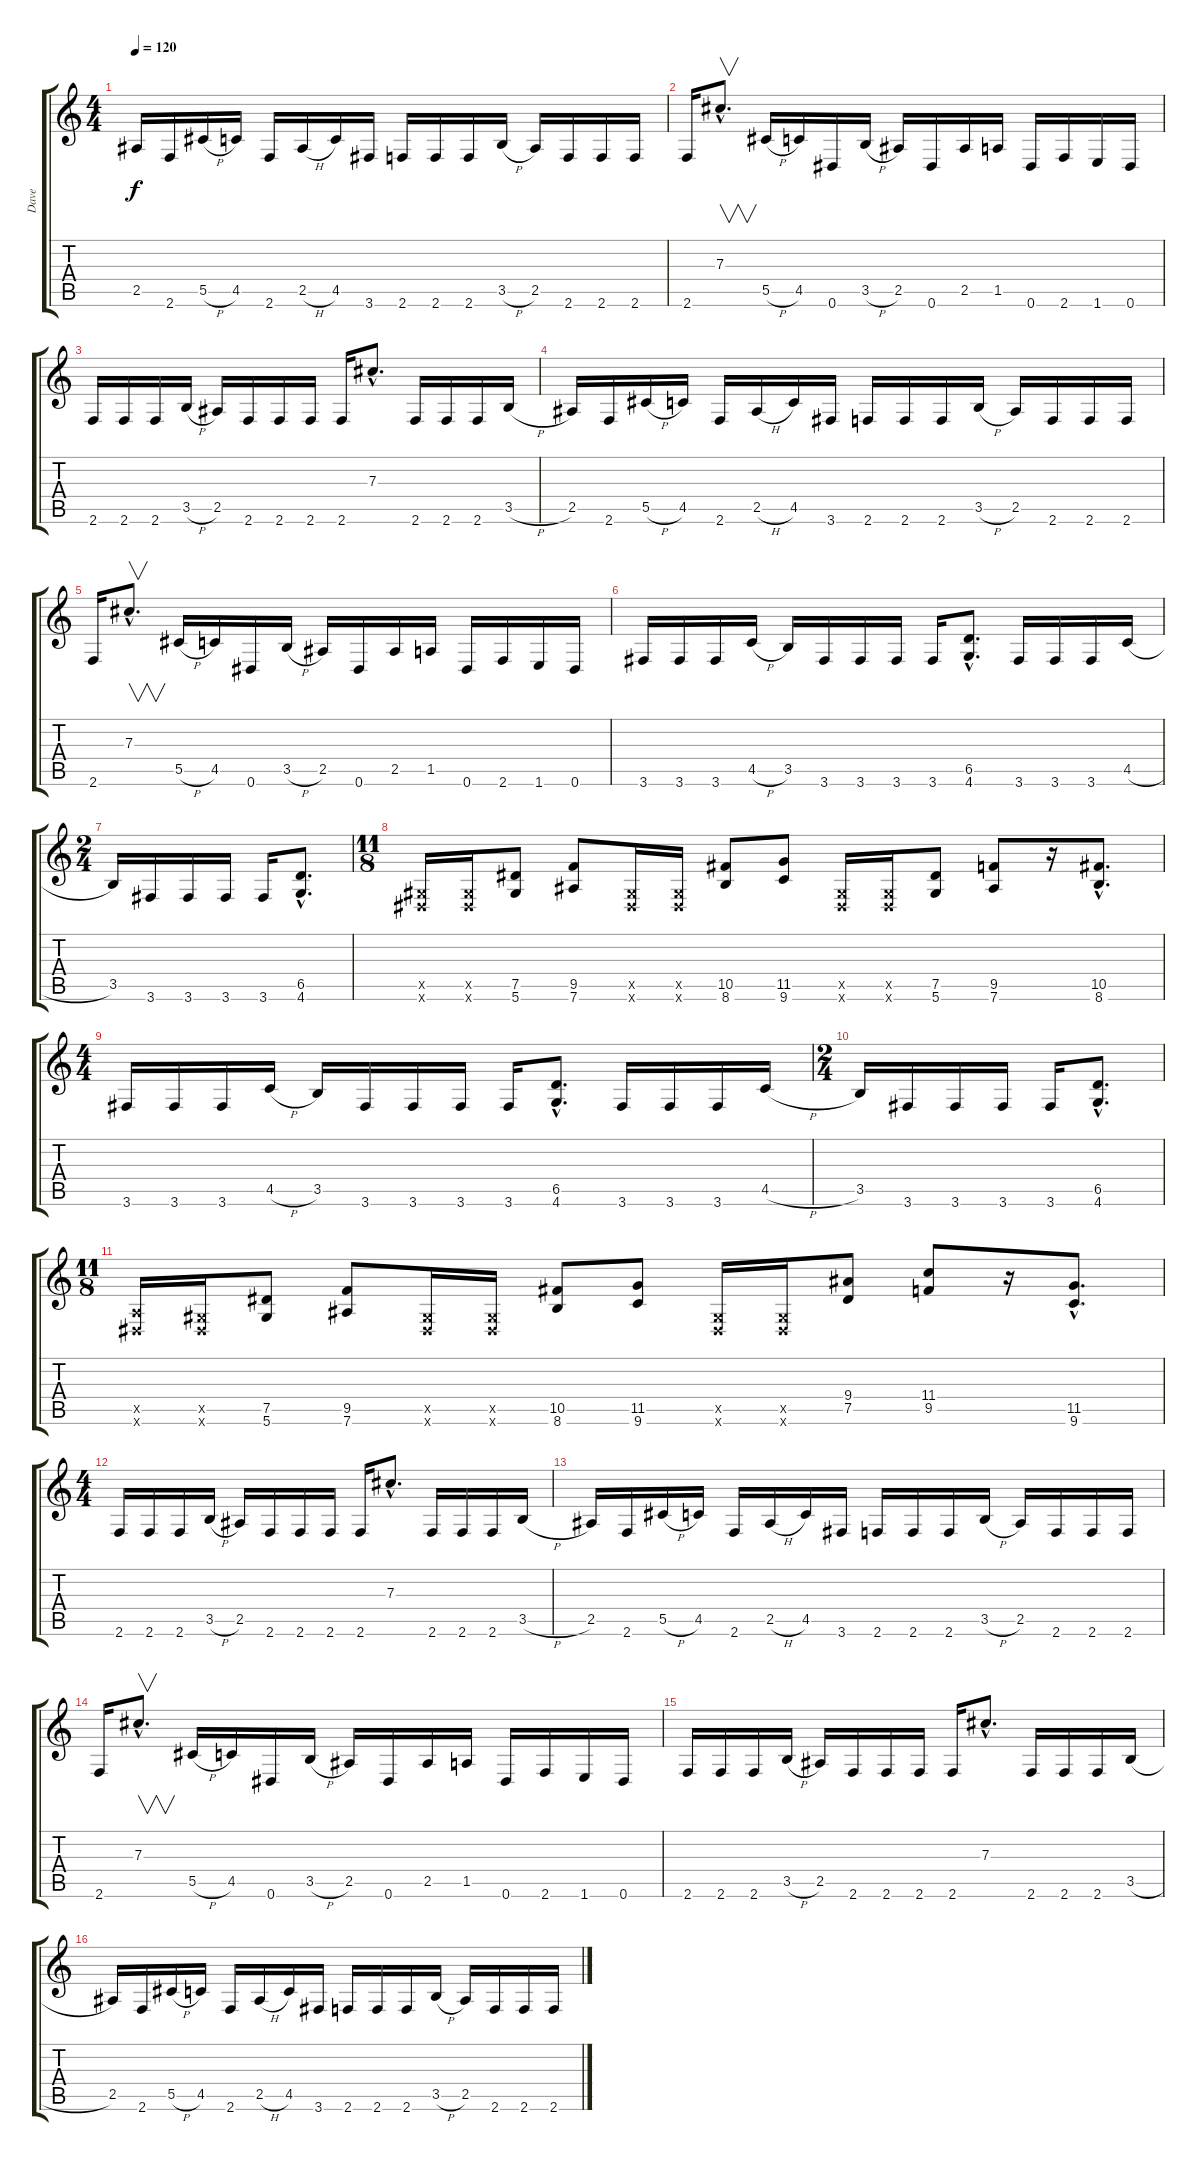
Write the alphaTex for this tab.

\track ("Dave" "Dave") {instrument distortionguitar}
\staff {score tabs}
\tuning (Eb4 Bb3 Gb3 Db3 Ab2 Eb2) {hide}
\ts (4 4)
\tempo 120
\clef g2
\ks c
2.5.16{dy f} 2.6.16 5.5{h}.16 4.5.16 2.6.16 2.5{h}.16 4.5.16 3.6.16 2.6.16 2.6.16 2.6.16 3.5{h}.16 2.5.16 2.6.16 2.6.16 2.6.16 |
2.6.16 7.3{hac}.8{v d} 5.5{h}.16 4.5.16 0.6.16 3.5{h}.16 2.5.16 0.6.16 2.5.16 1.5.16 0.6.16 2.6.16 1.6.16 0.6.16 |
2.6.16 2.6.16 2.6.16 3.5{h}.16 2.5.16 2.6.16 2.6.16 2.6.16 2.6.16 7.3{hac}.8{d} 2.6.16 2.6.16 2.6.16 3.5{h}.16 |
2.5.16 2.6.16 5.5{h}.16 4.5.16 2.6.16 2.5{h}.16 4.5.16 3.6.16 2.6.16 2.6.16 2.6.16 3.5{h}.16 2.5.16 2.6.16 2.6.16 2.6.16 |
2.6.16 7.3{hac}.8{v d} 5.5{h}.16 4.5.16 0.6.16 3.5{h}.16 2.5.16 0.6.16 2.5.16 1.5.16 0.6.16 2.6.16 1.6.16 0.6.16 |
3.6.16 3.6.16 3.6.16 4.5{h}.16 3.5.16 3.6.16 3.6.16 3.6.16 3.6.16 (6.5{hac} 4.6{hac}).8{d} 3.6.16 3.6.16 3.6.16 4.5{h}.16 |
\ts (2 4)
3.5.16 3.6.16 3.6.16 3.6.16 3.6.16 (6.5{hac} 4.6{hac}).8{d} |
\ts (11 8)
(0.5{x} 0.6{x}).16 (0.5{x} 0.6{x}).16 (7.5 5.6).8 (9.5 7.6).8 (0.5{x} 0.6{x}).16 (0.5{x} 0.6{x}).16 (10.5 8.6).8 (11.5 9.6).8 (0.5{x} 0.6{x}).16 (0.5{x} 0.6{x}).16 (7.5 5.6).8 (9.5 7.6).8 r.16 (10.5{hac} 8.6{hac}).8{d} |
\ts (4 4)
3.6.16 3.6.16 3.6.16 4.5{h}.16 3.5.16 3.6.16 3.6.16 3.6.16 3.6.16 (6.5{hac} 4.6{hac}).8{d} 3.6.16 3.6.16 3.6.16 4.5{h}.16 |
\ts (2 4)
3.5.16 3.6.16 3.6.16 3.6.16 3.6.16 (6.5{hac} 4.6{hac}).8{d} |
\ts (11 8)
(1.5{x} 0.6{x}).16 (0.5{x} 0.6{x}).16 (7.5 5.6).8 (9.5 7.6).8 (0.5{x} 0.6{x}).16 (0.5{x} 0.6{x}).16 (10.5 8.6).8 (11.5 9.6).8 (0.5{x} 0.6{x}).16 (0.5{x} 0.6{x}).16 (9.4 7.5).8 (11.4 9.5).8 r.16 (11.5{hac} 9.6{hac}).8{d} |
\ts (4 4)
2.6.16 2.6.16 2.6.16 3.5{h}.16 2.5.16 2.6.16 2.6.16 2.6.16 2.6.16 7.3{hac}.8{d} 2.6.16 2.6.16 2.6.16 3.5{h}.16 |
2.5.16 2.6.16 5.5{h}.16 4.5.16 2.6.16 2.5{h}.16 4.5.16 3.6.16 2.6.16 2.6.16 2.6.16 3.5{h}.16 2.5.16 2.6.16 2.6.16 2.6.16 |
2.6.16 7.3{hac}.8{v d} 5.5{h}.16 4.5.16 0.6.16 3.5{h}.16 2.5.16 0.6.16 2.5.16 1.5.16 0.6.16 2.6.16 1.6.16 0.6.16 |
2.6.16 2.6.16 2.6.16 3.5{h}.16 2.5.16 2.6.16 2.6.16 2.6.16 2.6.16 7.3{hac}.8{d} 2.6.16 2.6.16 2.6.16 3.5{h}.16 |
2.5.16 2.6.16 5.5{h}.16 4.5.16 2.6.16 2.5{h}.16 4.5.16 3.6.16 2.6.16 2.6.16 2.6.16 3.5{h}.16 2.5.16 2.6.16 2.6.16 2.6.16
